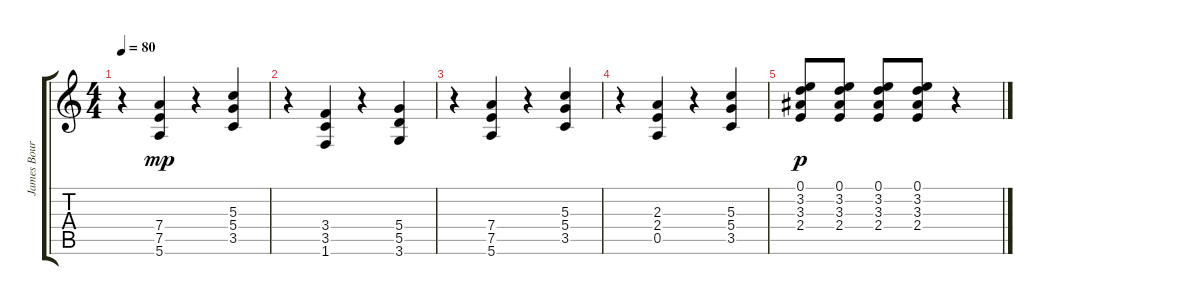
\track ("James Bourne" "James Bour") {instrument distortionguitar}
\staff {score tabs}
\tuning (E4 B3 G3 D3 A2 E2) {hide}
\ts (4 4)
\tempo 80
\clef g2
\ks c
r.4{dy mp} (7.4 7.5 5.6).4 r.4 (5.3 5.4 3.5).4 |
r.4 (3.4 3.5 1.6).4 r.4 (5.4 5.5 3.6).4 |
r.4 (7.4 7.5 5.6).4 r.4 (5.3 5.4 3.5).4 |
r.4 (2.3 2.4 0.5).4 r.4 (5.3 5.4 3.5).4 |
(0.1 3.2 3.3 2.4).8{dy p} (0.1 3.2 3.3 2.4).8 (0.1 3.2 3.3 2.4).8 (0.1 3.2 3.3 2.4).8 r.4
